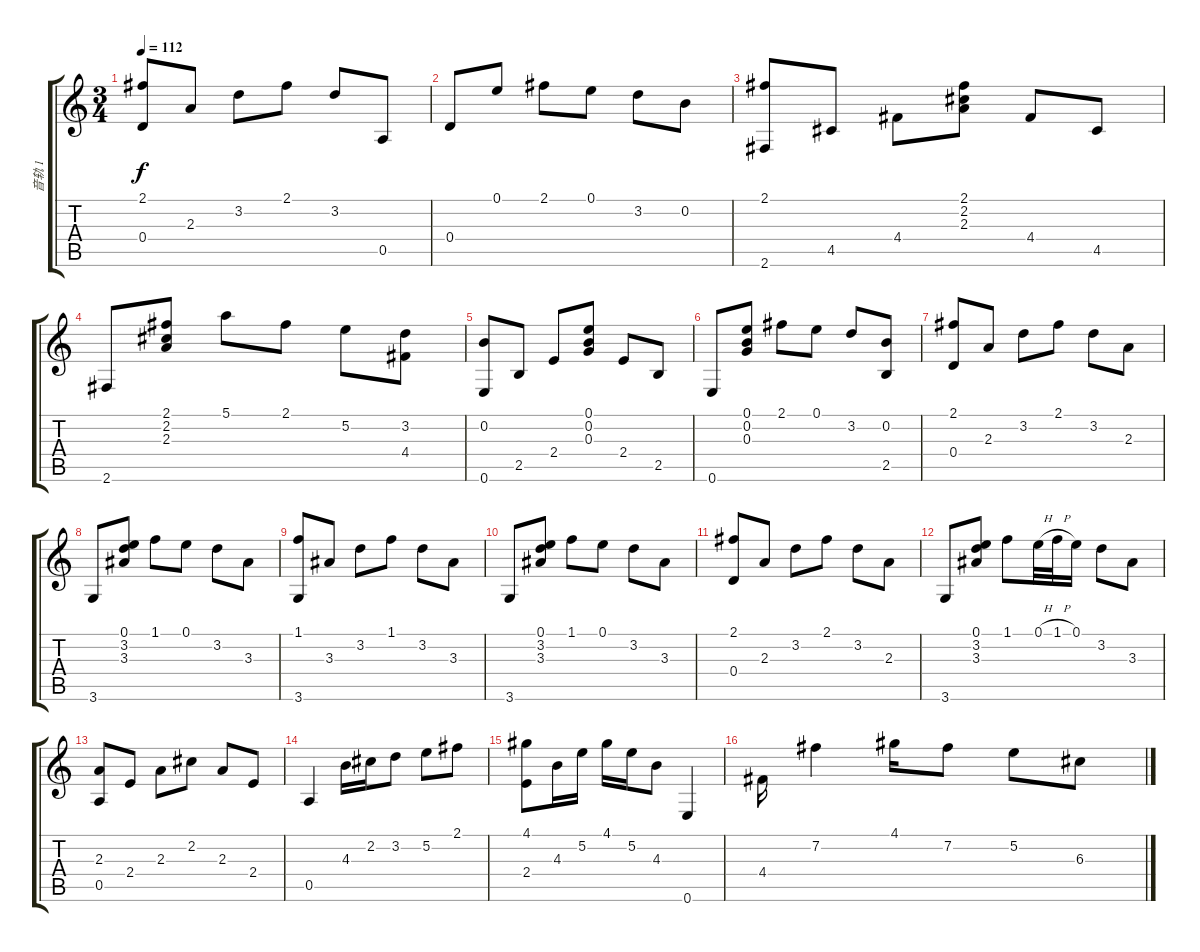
\track ("音轨 1" "音轨 1") {instrument acousticguitarsteel}
\staff {score tabs}
\tuning (E4 B3 G3 D3 A2 E2) {hide}
\ts (3 4)
\tempo 112
\clef g2
\ks c
(2.1 0.4).8{dy f} 2.3.8 3.2.8 2.1.8 3.2.8 0.5.8 |
0.4.8 0.1.8 2.1.8 0.1.8 3.2.8 0.2.8 |
(2.1 2.6).8 4.5.8 4.4.8 (2.1 2.2 2.3).8 4.4.8 4.5.8 |
2.6.8 (2.1 2.2 2.3).8 5.1.8 2.1.8 5.2.8 (3.2 4.4).8 |
(0.2 0.6).8 2.5.8 2.4.8 (0.1 0.2 0.3).8 2.4.8 2.5.8 |
0.6.8 (0.1 0.2 0.3).8 2.1.8 0.1.8 3.2.8 (0.2 2.5).8 |
(2.1 0.4).8 2.3.8 3.2.8 2.1.8 3.2.8 2.3.8 |
3.6.8 (0.1 3.2 3.3).8 1.1.8 0.1.8 3.2.8 3.3.8 |
(1.1 3.6).8 3.3.8 3.2.8 1.1.8 3.2.8 3.3.8 |
3.6.8 (0.1 3.2 3.3).8 1.1.8 0.1.8 3.2.8 3.3.8 |
(2.1 0.4).8 2.3.8 3.2.8 2.1.8 3.2.8 2.3.8 |
3.6.8 (0.1 3.2 3.3).8 1.1.8 0.1{h}.32 1.1{h}.32 0.1.16 3.2.8 3.3.8 |
(2.3 0.5).8 2.4.8 2.3.8 2.2.8 2.3.8 2.4.8 |
0.5.4 4.3.16 2.2.16 3.2.8 5.2.8 2.1.8 |
(4.1 2.4).8 4.3.16 5.2.16 4.1.16 5.2.16 4.3.8 0.6.4 |
4.4.16{beam Down} 7.2.4 4.1.16 7.2.8 5.2.8 6.3.8
